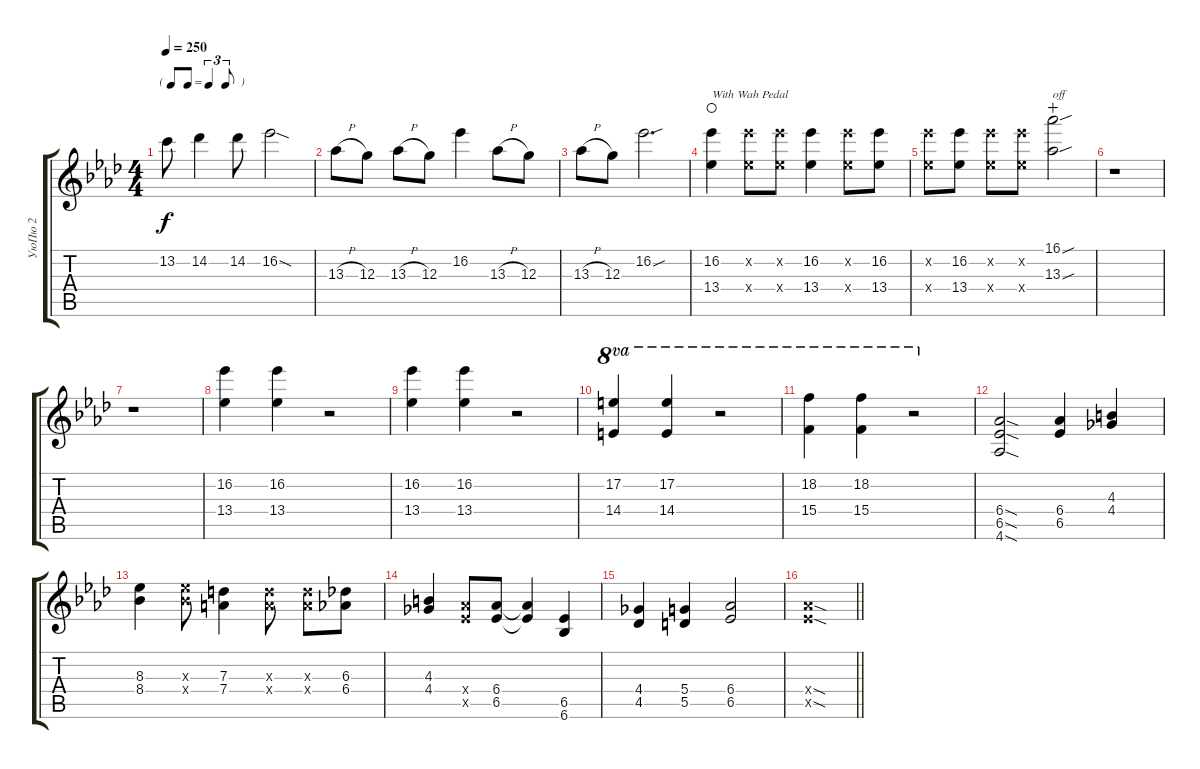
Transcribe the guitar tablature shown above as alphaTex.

\track ("УюПю 2" "УюПю 2") {instrument overdrivenguitar}
\staff {score tabs}
\tuning (E4 B3 G3 D3 A2 E2) {hide}
\ts (4 4)
\tf triplet8th
\tempo 250
\clef g2
\ks ab
13.2.8{dy f} 14.2.4 14.2.8 16.2{sod}.2 |
13.3{h}.8 12.3.8 13.3{h}.8 12.3.8 16.2.4 13.3{h}.8 12.3.8 |
13.3{h}.8 12.3.8 16.2{sou}.2{d} |
(16.2 13.4).4{txt "With Wah Pedal" waho} (16.2{x} 13.4{x}).8 (16.2{x} 13.4{x}).8 (16.2 13.4).4 (16.2{x} 13.4{x}).8 (16.2 13.4).8 |
(16.2{x} 13.4{x}).8 (16.2 13.4).8 (16.2{x} 13.4{x}).8 (16.2{x} 13.4{x}).8 (16.1{sou} 13.3{sou}).2{txt "off" wahc} |
r.1 |
r.1 |
(16.2 13.4).4 (16.2 13.4).4 r.2 |
(16.2 13.4).4 (16.2 13.4).4 r.2 |
(17.2 14.4).4{ot 8va} (17.2 14.4).4{ot 8va} r.2{ot 8va} |
(18.2 15.4).4{ot 8va} (18.2 15.4).4{ot 8va} r.2{ot 8va} |
(6.4{sod} 6.5{sod} 4.6{sod}).2 (6.4 6.5).4 (4.3 4.4).4 |
(8.3 8.4).4 (8.3{x} 8.4{x}).8 (7.3 7.4).4 (7.3{x} 7.4{x}).8 (7.3{x} 7.4{x}).8 (6.3 6.4).8 |
(4.3 4.4).4 (6.4{x} 6.5{x}).8 (6.4 6.5).8 (6.4{t} 6.5{t}).4 (6.5 6.6).4 |
(4.4 4.5).4 (5.4 5.5).4 (6.4 6.5).2 |
\barLineRight lightlight
(6.4{sod x} 6.5{sod x}).1
